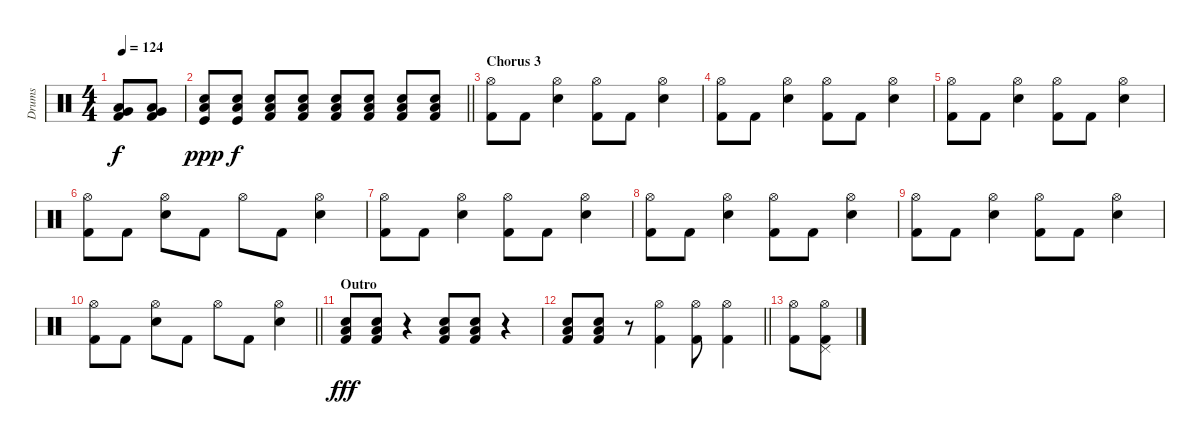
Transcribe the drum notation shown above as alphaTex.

\track ("Drums" "Drums") {instrument percussion}
\staff {score}
\articulation defaults
\ts (4 4)
\tempo 124
\clef neutral
\ks c
("Kick (hit) 2" "Low Tom (hit)" "Very Low Tom (hit)").8{dy f} ("Kick (hit) 2" "Very Low Tom (hit)" "Low Tom (hit)").8 |
\barLineRight lightlight
("Kick (hit)" "Low Floor Tom (hit)" "Electric Snare (hit)").8{dy ppp} ("Kick (hit)" "Low Floor Tom (hit)" "Electric Snare (hit)").8{dy f} ("Electric Snare (hit)" "Kick (hit) 2" "Low Floor Tom (hit)").8 ("Kick (hit) 2" "Electric Snare (hit)" "Low Floor Tom (hit)").8 ("Low Floor Tom (hit)" "Kick (hit) 2" "Electric Snare (hit)").8 ("Electric Snare (hit)" "Low Floor Tom (hit)" "Kick (hit) 2").8 ("Kick (hit) 2" "Electric Snare (hit)" "Low Floor Tom (hit)").8 ("Kick (hit) 2" "Low Floor Tom (hit)" "Electric Snare (hit)").8 |
\section ("" "Chorus 3")
("Kick (hit) 2" "Hi-Hat (open)").8 "Kick (hit) 2".8 ("Electric Snare (hit)" "Hi-Hat (open)").4 ("Kick (hit) 2" "Hi-Hat (open)").8 "Kick (hit) 2".8 ("Hi-Hat (open)" "Electric Snare (hit)").4 |
("Kick (hit) 2" "Hi-Hat (open)").8 "Kick (hit) 2".8 ("Electric Snare (hit)" "Hi-Hat (open)").4 ("Kick (hit) 2" "Hi-Hat (open)").8 "Kick (hit) 2".8 ("Hi-Hat (open)" "Electric Snare (hit)").4 |
("Kick (hit) 2" "Hi-Hat (open)").8 "Kick (hit) 2".8 ("Electric Snare (hit)" "Hi-Hat (open)").4 ("Kick (hit) 2" "Hi-Hat (open)").8 "Kick (hit) 2".8 ("Hi-Hat (open)" "Electric Snare (hit)").4 |
("Kick (hit) 2" "Hi-Hat (open)").8 "Kick (hit) 2".8 ("Electric Snare (hit)" "Hi-Hat (open)").8 "Kick (hit) 2".8 "Hi-Hat (open)".8 "Kick (hit) 2".8 ("Snare (hit) 2" "Hi-Hat (open)").4 |
("Kick (hit) 2" "Hi-Hat (open)").8 "Kick (hit) 2".8 ("Electric Snare (hit)" "Hi-Hat (open)").4 ("Kick (hit) 2" "Hi-Hat (open)").8 "Kick (hit) 2".8 ("Hi-Hat (open)" "Electric Snare (hit)").4 |
("Kick (hit) 2" "Hi-Hat (open)").8 "Kick (hit) 2".8 ("Electric Snare (hit)" "Hi-Hat (open)").4 ("Kick (hit) 2" "Hi-Hat (open)").8 "Kick (hit) 2".8 ("Hi-Hat (open)" "Electric Snare (hit)").4 |
("Kick (hit) 2" "Hi-Hat (open)").8 "Kick (hit) 2".8 ("Electric Snare (hit)" "Hi-Hat (open)").4 ("Kick (hit) 2" "Hi-Hat (open)").8 "Kick (hit) 2".8 ("Hi-Hat (open)" "Electric Snare (hit)").4 |
\barLineRight lightlight
("Kick (hit) 2" "Hi-Hat (open)").8 "Kick (hit) 2".8 ("Electric Snare (hit)" "Hi-Hat (open)").8 "Kick (hit) 2".8 "Hi-Hat (open)".8 "Kick (hit) 2".8 ("Snare (hit) 2" "Hi-Hat (open)").4 |
\section ("" "Outro")
("Kick (hit) 2" "Low Floor Tom (hit)" "Electric Snare (hit)").8{dy fff} ("Kick (hit) 2" "Low Floor Tom (hit)" "Electric Snare (hit)").8 r.4 ("Kick (hit) 2" "Electric Snare (hit)" "Low Floor Tom (hit)").8 ("Kick (hit) 2" "Electric Snare (hit)" "Low Floor Tom (hit)").8 r.4 |
\barLineRight lightlight
("Kick (hit) 2" "Electric Snare (hit)" "Low Floor Tom (hit)").8 ("Kick (hit) 2" "Electric Snare (hit)" "Low Floor Tom (hit)").8 r.8 ("Kick (hit) 2" "Hi-Hat (open)").4 ("Kick (hit) 2" "Hi-Hat (open)").8 ("Kick (hit) 2" "Hi-Hat (open)").4 |
("Hi-Hat (open)" "Kick (hit) 2").8 ("Pedal Hi-Hat (hit)" "Kick (hit) 2" "Hi-Hat (open)").8
